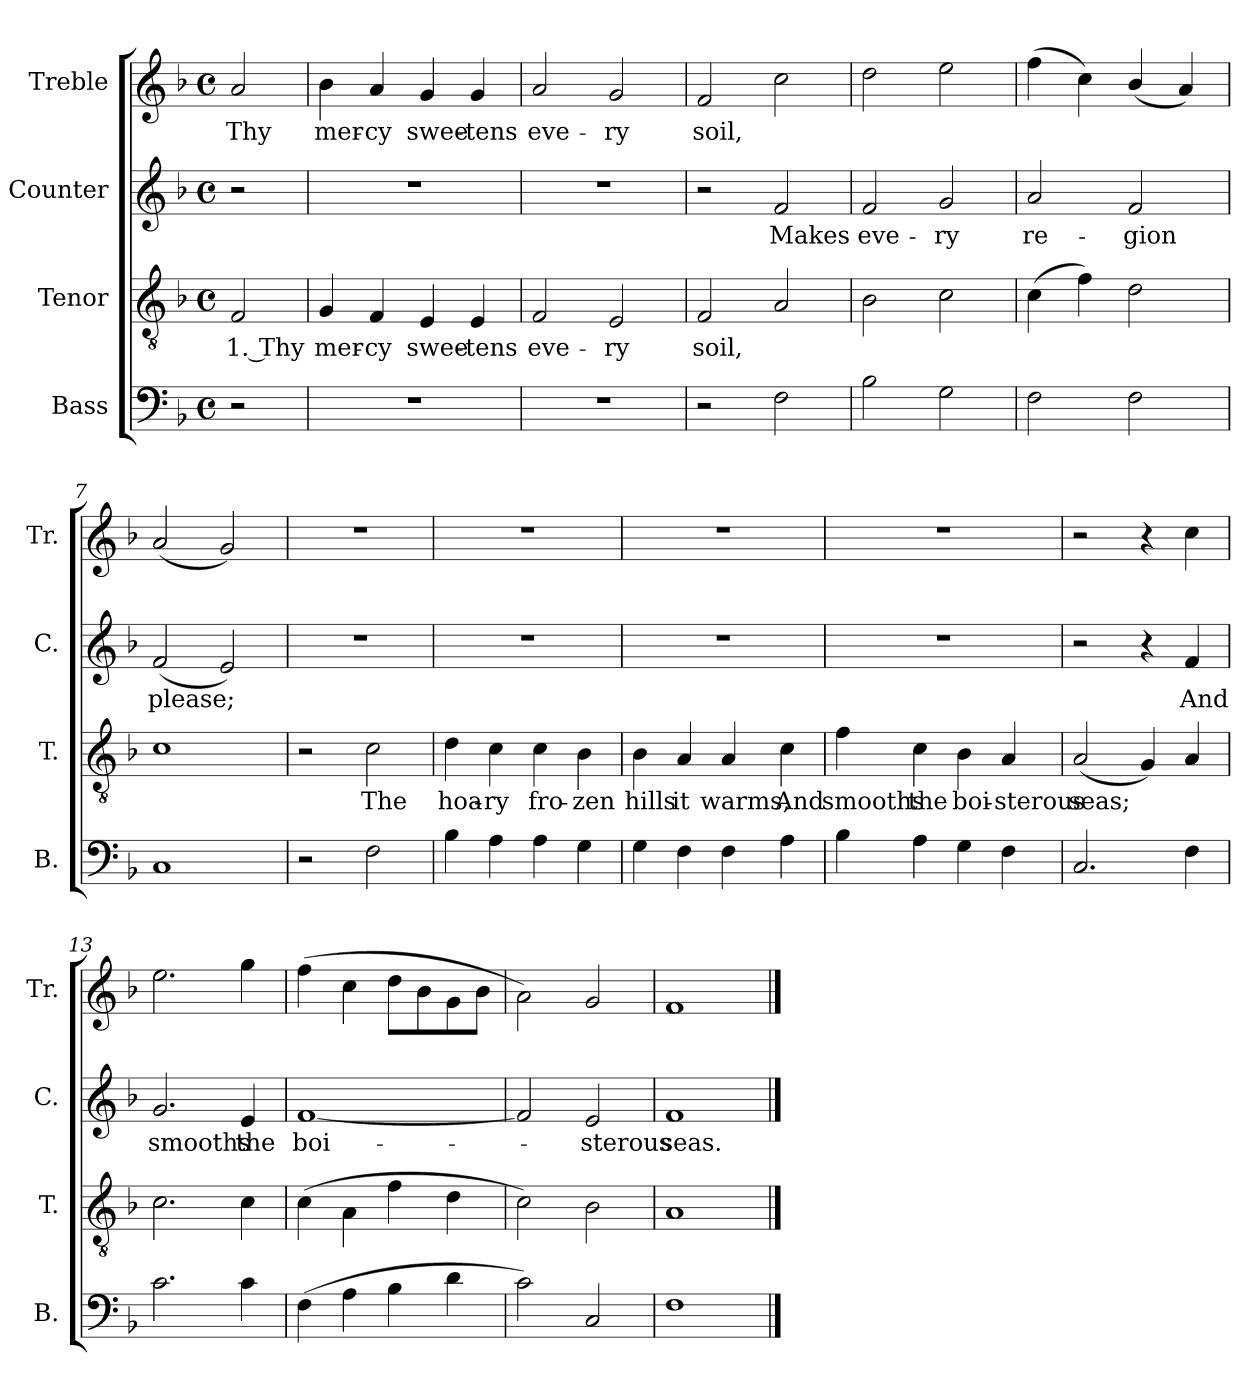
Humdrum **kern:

**kern	**kern	**text	**kern	**text	**kern	**text
*part4	*part3	*part3	*part2	*part2	*part1	*part1
*staff4	*staff3	*staff3	*staff2	*staff2	*staff1	*staff1
*I"Bass	*I"Tenor	*	*I"Counter	*	*I"Treble	*
*I'B.	*I'T.	*	*I'C.	*	*I'Tr.	*
*clefF4	*clefGv2	*	*clefG2	*	*clefG2	*
*k[b-]	*k[b-]	*	*k[b-]	*	*k[b-]	*
*M4/4	*M4/4	*	*M4/4	*	*M4/4	*
*met(c)	*met(c)	*	*met(c)	*	*met(c)	*
=1	=1	=1	=1	=1	=1	=1
2r	2F/	1. Thy	2r	.	2a/	Thy
=2	=2	=2	=2	=2	=2	=2
1r	4G/	mer-	1r	.	4b-\	mer-
.	4F/	-cy	.	.	4a/	-cy
.	4E/	swee-	.	.	4g/	swee-
.	4E/	-tens	.	.	4g/	-tens
=3	=3	=3	=3	=3	=3	=3
1r	2F/	eve-	1r	.	2a/	eve-
.	2E/	-ry	.	.	2g/	-ry
=4	=4	=4	=4	=4	=4	=4
2r	2F/	soil,	2r	.	2f/	soil,
2F\	2A/	.	2f/	Makes	2cc\	.
=5	=5	=5	=5	=5	=5	=5
2B-\	2B-\	.	2f/	eve-	2dd\	.
2G\	2c\	.	2g/	-ry	2ee\	.
=6	=6	=6	=6	=6	=6	=6
2F\	(4c\	.	2a/	re-	(4ff\	.
.	4f\)	.	.	.	4cc\)	.
2F\	2d\	.	2f/	-gion	(4b-/	.
.	.	.	.	.	4a/)	.
=7	=7	=7	=7	=7	=7	=7
1C	1c	.	(2f/	please;	(2a/	.
.	.	.	2e/)	.	2g/)	.
=8	=8	=8	=8	=8	=8	=8
2r	2r	.	1r	.	1r	.
2F\	2c\	The	.	.	.	.
=9	=9	=9	=9	=9	=9	=9
4B-\	4d\	hoa-	1r	.	1r	.
4A\	4c\	-ry	.	.	.	.
4A\	4c\	fro-	.	.	.	.
4G\	4B-\	-zen	.	.	.	.
=10	=10	=10	=10	=10	=10	=10
4G\	4B-\	hills	1r	.	1r	.
4F\	4A/	it	.	.	.	.
4F\	4A/	warms,	.	.	.	.
4A\	4c\	And	.	.	.	.
=11	=11	=11	=11	=11	=11	=11
4B-\	4f\	smooths	1r	.	1r	.
4A\	4c\	the	.	.	.	.
4G\	4B-\	boi-	.	.	.	.
4F\	4A/	-sterous	.	.	.	.
=12	=12	=12	=12	=12	=12	=12
2.C/	(2A/	seas;	2r	.	2r	.
.	4G/)	.	4r	.	4r	.
4F\	4A/	.	4f/	And	4cc\	.
=13	=13	=13	=13	=13	=13	=13
2.c\	2.c\	.	2.g/	smooths	2.ee\	.
4c\	4c\	.	4e/	the	4gg\	.
=14	=14	=14	=14	=14	=14	=14
(4F\	(4c\	.	[1f	boi-	(4ff\	.
4A\	4A\	.	.	.	4cc\	.
4B-\	4f\	.	.	.	8dd\L	.
.	.	.	.	.	8b-\	.
4d\	4d\	.	.	.	8g\	.
.	.	.	.	.	8b-\J	.
=15	=15	=15	=15	=15	=15	=15
2c\)	2c\)	.	2f/]	.	2a\)	.
2C/	2B-\	.	2e/	-sterous	2g/	.
=16	=16	=16	=16	=16	=16	=16
1F	1A	.	1f	seas.	1f	.
==	==	==	==	==	==	==
*-	*-	*-	*-	*-	*-	*-
